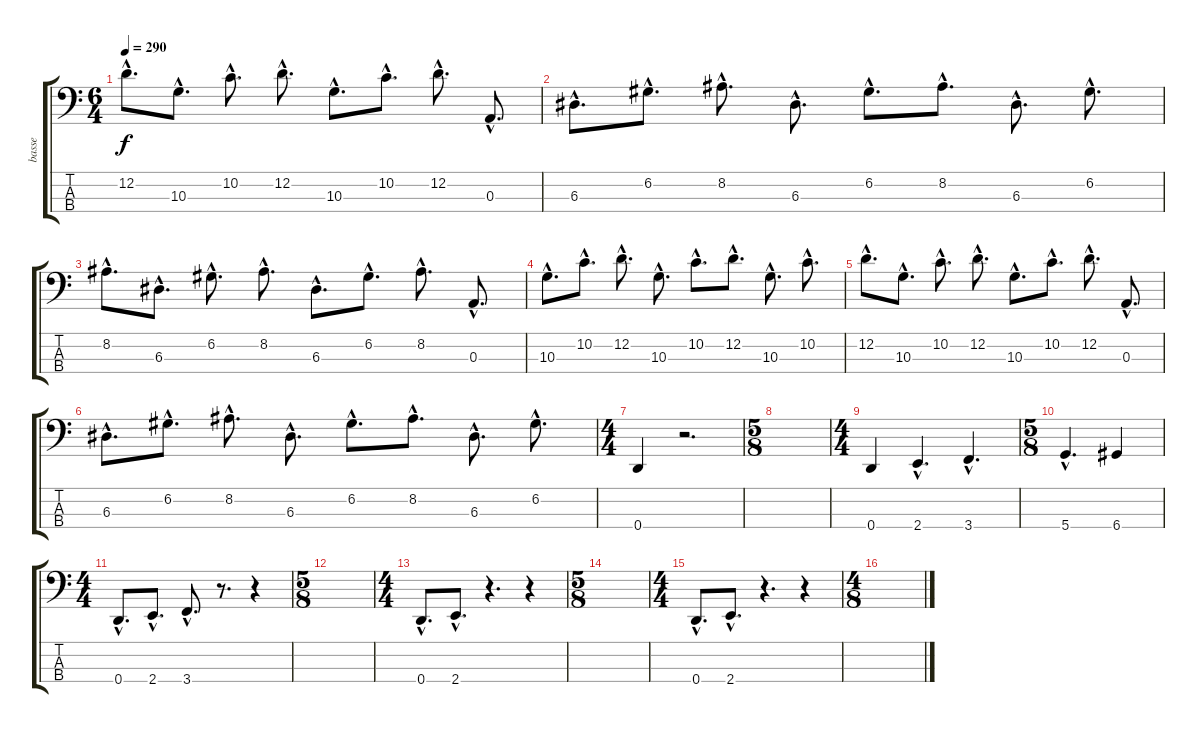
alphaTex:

\track ("basse" "basse") {instrument electricbassfinger}
\staff {score tabs}
\tuning (G2 D2 A1 D1) {hide}
\ts (6 4)
\tempo 290
\clef f4
\ks c
12.2{hac}.8{d dy f} 10.3{hac}.8{d} 10.2{hac}.8{d} 12.2{hac}.8{d} 10.3{hac}.8{d} 10.2{hac}.8{d} 12.2{hac}.8{d} 0.3{hac}.8{d} |
6.3{hac}.8{d} 6.2{hac}.8{d} 8.2{hac}.8{d} 6.3{hac}.8{d} 6.2{hac}.8{d} 8.2{hac}.8{d} 6.3{hac}.8{d} 6.2{hac}.8{d} |
8.2{hac}.8{d} 6.3{hac}.8{d} 6.2{hac}.8{d} 8.2{hac}.8{d} 6.3{hac}.8{d} 6.2{hac}.8{d} 8.2{hac}.8{d} 0.3{hac}.8{d} |
10.3{hac}.8{d} 10.2{hac}.8{d} 12.2{hac}.8{d} 10.3{hac}.8{d} 10.2{hac}.8{d} 12.2{hac}.8{d} 10.3{hac}.8{d} 10.2{hac}.8{d} |
12.2{hac}.8{d} 10.3{hac}.8{d} 10.2{hac}.8{d} 12.2{hac}.8{d} 10.3{hac}.8{d} 10.2{hac}.8{d} 12.2{hac}.8{d} 0.3{hac}.8{d} |
6.3{hac}.8{d} 6.2{hac}.8{d} 8.2{hac}.8{d} 6.3{hac}.8{d} 6.2{hac}.8{d} 8.2{hac}.8{d} 6.3{hac}.8{d} 6.2{hac}.8{d} |
\ts (4 4)
0.4.4 r.2{d} |
\ts (5 8)
|
\ts (4 4)
0.4.4 2.4{hac}.4{d} 3.4{hac}.4{d} |
\ts (5 8)
5.4{hac}.4{d} 6.4.4 |
\ts (4 4)
0.4{hac}.8{d} 2.4{hac}.8{d} 3.4{hac}.8{d} r.8{d} r.4 |
\ts (5 8)
|
\ts (4 4)
0.4{hac}.8{d} 2.4{hac}.8{d} r.4{d} r.4 |
\ts (5 8)
|
\ts (4 4)
0.4{hac}.8{d} 2.4{hac}.8{d} r.4{d} r.4 |
\ts (4 8)
